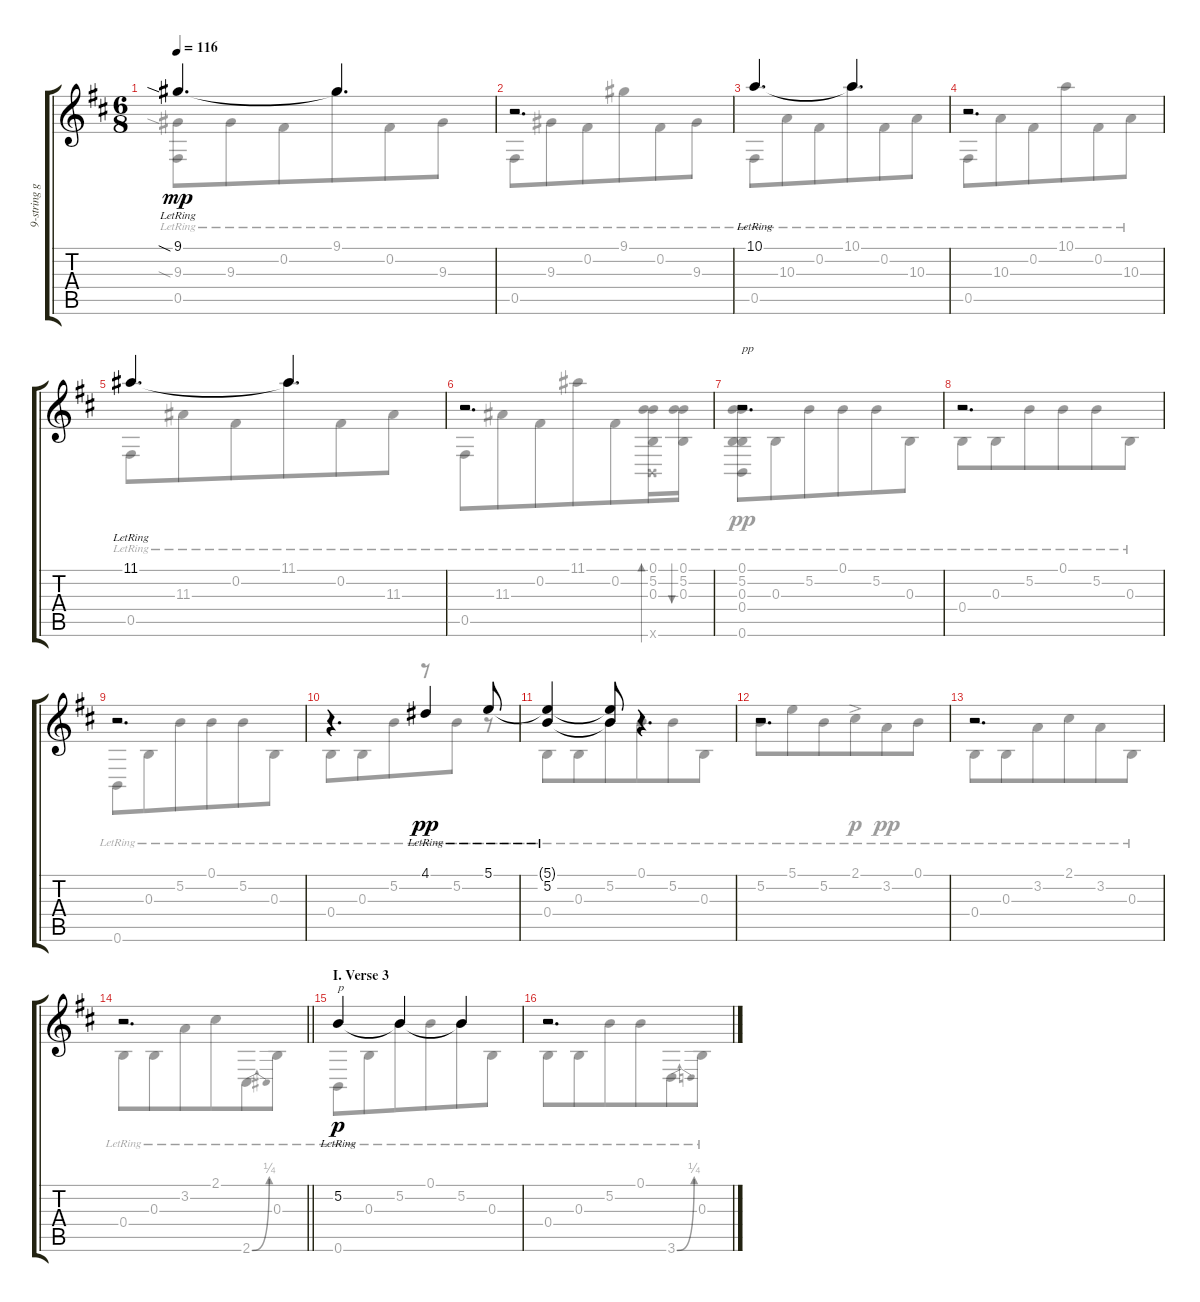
\track ("9-string guitar" "9-string g") {instrument acousticguitarsteel}
\staff {score tabs}
\tuning (B3 Gb3 B2 B2 Gb2 B1) {hide}
\voice
\ts (6 8)
\tempo 116
\clef g2
\ks d
9.1{sia lr}.4{d dy mp} 9.1{t}.4{d} |
r.2{d} |
10.1{lr}.4{d} 10.1{t}.4{d} |
r.2{d} |
11.1{lr}.4{d} 11.1{t}.4{d} |
r.2{d} |
r.2{d txt "pp"} |
r.2{d} |
r.2{d} |
r.4{d} 4.1{lr}.4{dy pp} 5.1{lr}.8 |
(5.1{t} 5.2{lr}).4 (5.1{t} 5.2{t}).8 r.4{d} |
r.2{d} |
r.2{d} |
\barLineRight lightlight
r.2{d} |
\section ("" "I. Verse 3")
5.2{lr}.4{txt "p" dy p} 5.2{t}.4 5.2{t}.4 |
r.2{d}
\voice
\clef g2
\ottava regular
\simile none
\ks d
(9.3{sia lr} 0.5{lr}).8{dy mp} 9.3{lr}.8 0.2{lr}.8{beam merge} 9.1{lr}.8 0.2{lr}.8 9.3{lr}.8 |
0.5{lr}.8 9.3{lr}.8 0.2{lr}.8{beam merge} 9.1{lr}.8 0.2{lr}.8 9.3{lr}.8 |
0.5{lr}.8 10.3{lr}.8 0.2{lr}.8{beam merge} 10.1{lr}.8 0.2{lr}.8 10.3{lr}.8 |
0.5{lr}.8 10.3{lr}.8 0.2{lr}.8{beam merge} 10.1{lr}.8 0.2{lr}.8 10.3{lr}.8 |
0.5{lr}.8 11.3{lr}.8 0.2{lr}.8{beam merge} 11.1{lr}.8 0.2{lr}.8 11.3{lr}.8 |
0.5{lr}.8 11.3{lr}.8 0.2{lr}.8{beam merge} 11.1{lr}.8 0.2{lr}.8 (0.1{lr} 5.2{lr} 0.3{lr} 0.6{x}).16{bd 30} (0.1{lr} 5.2{lr} 0.3{lr}).16{bu 30} |
(0.1{lr} 5.2{lr} 0.3{lr} 0.4{lr} 0.6{lr}).8{dy pp} 0.3{lr}.8 5.2{lr}.8{beam merge} 0.1{lr}.8 5.2{lr}.8 0.3{lr}.8 |
0.4{lr}.8 0.3{lr}.8 5.2{lr}.8{beam merge} 0.1{lr}.8 5.2{lr}.8 0.3{lr}.8 |
0.6{lr}.8 0.3{lr}.8 5.2{lr}.8{beam merge} 0.1{lr}.8 5.2{lr}.8 0.3{lr}.8 |
0.4{lr}.8 0.3{lr}.8 5.2{lr}.8{beam merge} r.8 5.2{lr}.8 r.8 |
0.4{lr}.8 0.3{lr}.8 5.2{lr}.8{beam merge} 0.1{lr}.8 5.2{lr}.8 0.3{lr}.8 |
5.2{lr}.8 5.1{lr}.8 5.2{lr}.8{beam merge} 2.1{ac lr}.8{dy p} 3.2{lr}.8{dy pp} 0.1{lr}.8 |
0.4{lr}.8 0.3{lr}.8 3.2{lr}.8{beam merge} 2.1{lr}.8 3.2{lr}.8 0.3{lr}.8 |
\barLineRight lightlight
0.4{lr}.8 0.3{lr}.8 3.2{lr}.8{beam merge} 2.1{lr}.8 2.6{be (bend 0 0 60 1) lr}.8 0.3{lr}.8 |
0.6{lr}.8{dy p} 0.3{lr}.8 5.2{lr}.8{beam merge} 0.1{lr}.8 5.2{lr}.8 0.3{lr}.8 |
0.4{lr}.8 0.3{lr}.8 5.2{lr}.8{beam merge} 0.1{lr}.8 3.6{be (bend 0 0 60 1) lr}.8 0.3{lr}.8
